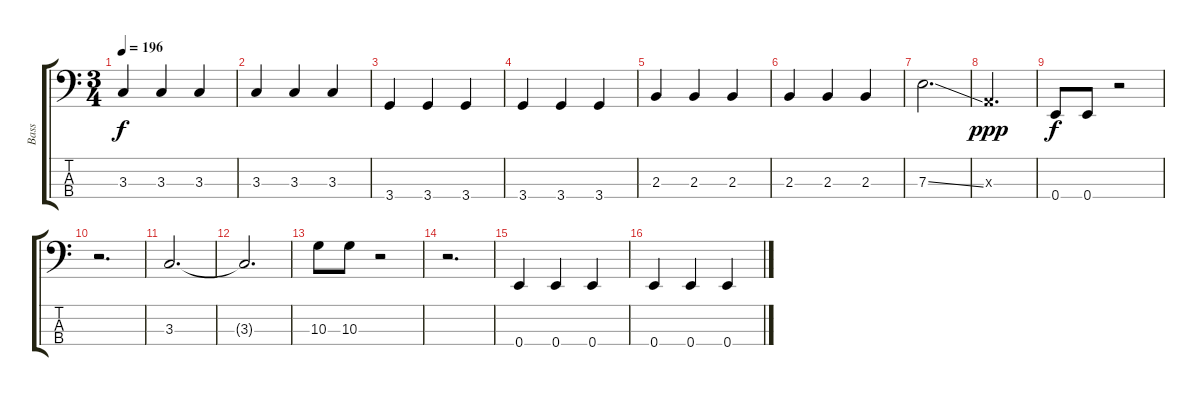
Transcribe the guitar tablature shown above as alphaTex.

\track ("Bass" "Bass") {instrument electricbassfinger}
\staff {score tabs}
\tuning (G2 D2 A1 E1) {hide}
\ts (3 4)
\tempo 196
\clef f4
\ks c
3.3.4{dy f} 3.3.4 3.3.4 |
3.3.4 3.3.4 3.3.4 |
3.4.4 3.4.4 3.4.4 |
3.4.4 3.4.4 3.4.4 |
2.3.4 2.3.4 2.3.4 |
2.3.4 2.3.4 2.3.4 |
7.3{ss}.2{d} |
0.3{x}.2{d dy ppp} |
0.4.8{dy f} 0.4.8 r.2 |
r.2{d} |
3.3.2{d} |
3.3{t}.2{d} |
10.3.8 10.3.8 r.2 |
r.2{d} |
0.4.4 0.4.4 0.4.4 |
0.4.4 0.4.4 0.4.4
